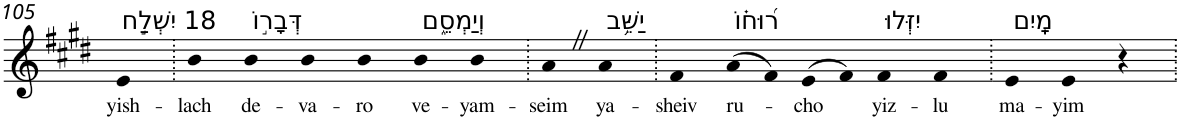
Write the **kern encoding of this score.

**kern	**text
*part1	*part1
*staff1	*staff1
*I"Piano	*
*I'Pno	*
!!LO:PB:g=z
*clefG2	*
*k[f#c#g#d#]	*
*E:	*
=105	=105
!LO:TX:a:t=18 יִשְׁלַ֣ח	!
!	!LO:LY:b
4e	yish-
=106.	=106.
!	!LO:LY:b
4b	-lach
!LO:TX:a:t=דְּבָר֣וֹ	!
!	!LO:LY:b
4b	de-
!	!LO:LY:b
4b	-va-
!	!LO:LY:b
4b	-ro
!LO:TX:a:t=וְיַמְסֵ֑ם	!
!	!LO:LY:b
4b	ve-
!	!LO:LY:b
4b	-yam-
=107.	=107.
!	!LO:LY:b
4aZ	-seim
!LO:TX:a:t=יַשֵּׁ֥ב	!
!	!LO:LY:b
4a	ya-
=108.	=108.
!	!LO:LY:b
4f#	-sheiv
!LO:TX:a:t=ר֝וּח֗וֹ	!
!	!LO:LY:b
(>8a	ru-
8f#)	.
!	!LO:LY:b
(>8e	-cho
8f#)	.
!LO:TX:a:t=יִזְּלוּ	!
!	!LO:LY:b
4f#	yiz-
!	!LO:LY:b
4f#	-lu
=109.	=109.
!LO:TX:a:t=מָֽיִם	!
!	!LO:LY:b
4e	ma-
!	!LO:LY:b
4e	-yim
4r	.
=.	=.
*-	*-
